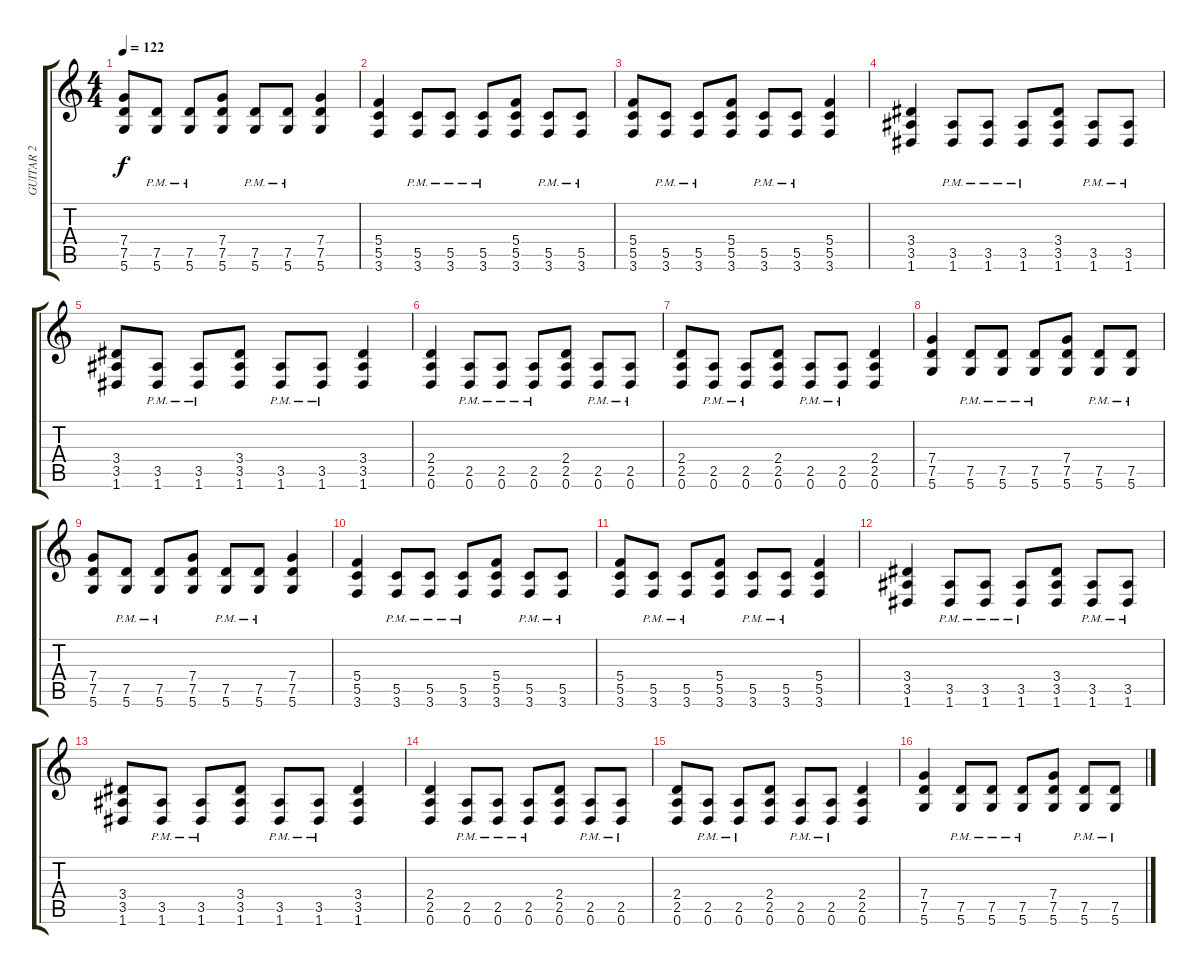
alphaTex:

\track ("GUITAR 2" "GUITAR 2") {instrument overdrivenguitar}
\staff {score tabs}
\tuning (D4 A3 F3 C3 G2 D2) {hide}
\ts (4 4)
\tempo 122
\clef g2
\ks c
(7.4 7.5 5.6).8{dy f} (7.5{pm} 5.6{pm}).8 (7.5{pm} 5.6{pm}).8 (7.4 7.5 5.6).8 (7.5{pm} 5.6{pm}).8 (7.5{pm} 5.6{pm}).8 (7.4 7.5 5.6).4 |
(5.4 5.5 3.6).4 (5.5{pm} 3.6{pm}).8 (5.5{pm} 3.6{pm}).8 (5.5{pm} 3.6{pm}).8 (5.4 5.5 3.6).8 (5.5{pm} 3.6{pm}).8 (5.5{pm} 3.6{pm}).8 |
(5.4 5.5 3.6).8 (5.5{pm} 3.6{pm}).8 (5.5{pm} 3.6{pm}).8 (5.4 5.5 3.6).8 (5.5{pm} 3.6{pm}).8 (5.5{pm} 3.6{pm}).8 (5.4 5.5 3.6).4 |
(3.4 3.5 1.6).4 (3.5{pm} 1.6{pm}).8 (3.5{pm} 1.6{pm}).8 (3.5{pm} 1.6{pm}).8 (3.4 3.5 1.6).8 (3.5{pm} 1.6{pm}).8 (3.5{pm} 1.6{pm}).8 |
(3.4 3.5 1.6).8 (3.5{pm} 1.6{pm}).8 (3.5{pm} 1.6{pm}).8 (3.4 3.5 1.6).8 (3.5{pm} 1.6{pm}).8 (3.5{pm} 1.6{pm}).8 (3.4 3.5 1.6).4 |
(2.4 2.5 0.6).4 (2.5{pm} 0.6{pm}).8 (2.5{pm} 0.6{pm}).8 (2.5{pm} 0.6{pm}).8 (2.4 2.5 0.6).8 (2.5{pm} 0.6{pm}).8 (2.5{pm} 0.6{pm}).8 |
(2.4 2.5 0.6).8 (2.5{pm} 0.6{pm}).8 (2.5{pm} 0.6{pm}).8 (2.4 2.5 0.6).8 (2.5{pm} 0.6{pm}).8 (2.5{pm} 0.6{pm}).8 (2.4 2.5 0.6).4 |
(7.4 7.5 5.6).4 (7.5{pm} 5.6{pm}).8 (7.5{pm} 5.6{pm}).8 (7.5{pm} 5.6{pm}).8 (7.4 7.5 5.6).8 (7.5{pm} 5.6{pm}).8 (7.5{pm} 5.6{pm}).8 |
(7.4 7.5 5.6).8 (7.5{pm} 5.6{pm}).8 (7.5{pm} 5.6{pm}).8 (7.4 7.5 5.6).8 (7.5{pm} 5.6{pm}).8 (7.5{pm} 5.6{pm}).8 (7.4 7.5 5.6).4 |
(5.4 5.5 3.6).4 (5.5{pm} 3.6{pm}).8 (5.5{pm} 3.6{pm}).8 (5.5{pm} 3.6{pm}).8 (5.4 5.5 3.6).8 (5.5{pm} 3.6{pm}).8 (5.5{pm} 3.6{pm}).8 |
(5.4 5.5 3.6).8 (5.5{pm} 3.6{pm}).8 (5.5{pm} 3.6{pm}).8 (5.4 5.5 3.6).8 (5.5{pm} 3.6{pm}).8 (5.5{pm} 3.6{pm}).8 (5.4 5.5 3.6).4 |
(3.4 3.5 1.6).4 (3.5{pm} 1.6{pm}).8 (3.5{pm} 1.6{pm}).8 (3.5{pm} 1.6{pm}).8 (3.4 3.5 1.6).8 (3.5{pm} 1.6{pm}).8 (3.5{pm} 1.6{pm}).8 |
(3.4 3.5 1.6).8 (3.5{pm} 1.6{pm}).8 (3.5{pm} 1.6{pm}).8 (3.4 3.5 1.6).8 (3.5{pm} 1.6{pm}).8 (3.5{pm} 1.6{pm}).8 (3.4 3.5 1.6).4 |
(2.4 2.5 0.6).4 (2.5{pm} 0.6{pm}).8 (2.5{pm} 0.6{pm}).8 (2.5{pm} 0.6{pm}).8 (2.4 2.5 0.6).8 (2.5{pm} 0.6{pm}).8 (2.5{pm} 0.6{pm}).8 |
(2.4 2.5 0.6).8 (2.5{pm} 0.6{pm}).8 (2.5{pm} 0.6{pm}).8 (2.4 2.5 0.6).8 (2.5{pm} 0.6{pm}).8 (2.5{pm} 0.6{pm}).8 (2.4 2.5 0.6).4 |
(7.4 7.5 5.6).4 (7.5{pm} 5.6{pm}).8 (7.5{pm} 5.6{pm}).8 (7.5{pm} 5.6{pm}).8 (7.4 7.5 5.6).8 (7.5{pm} 5.6{pm}).8 (7.5{pm} 5.6{pm}).8
